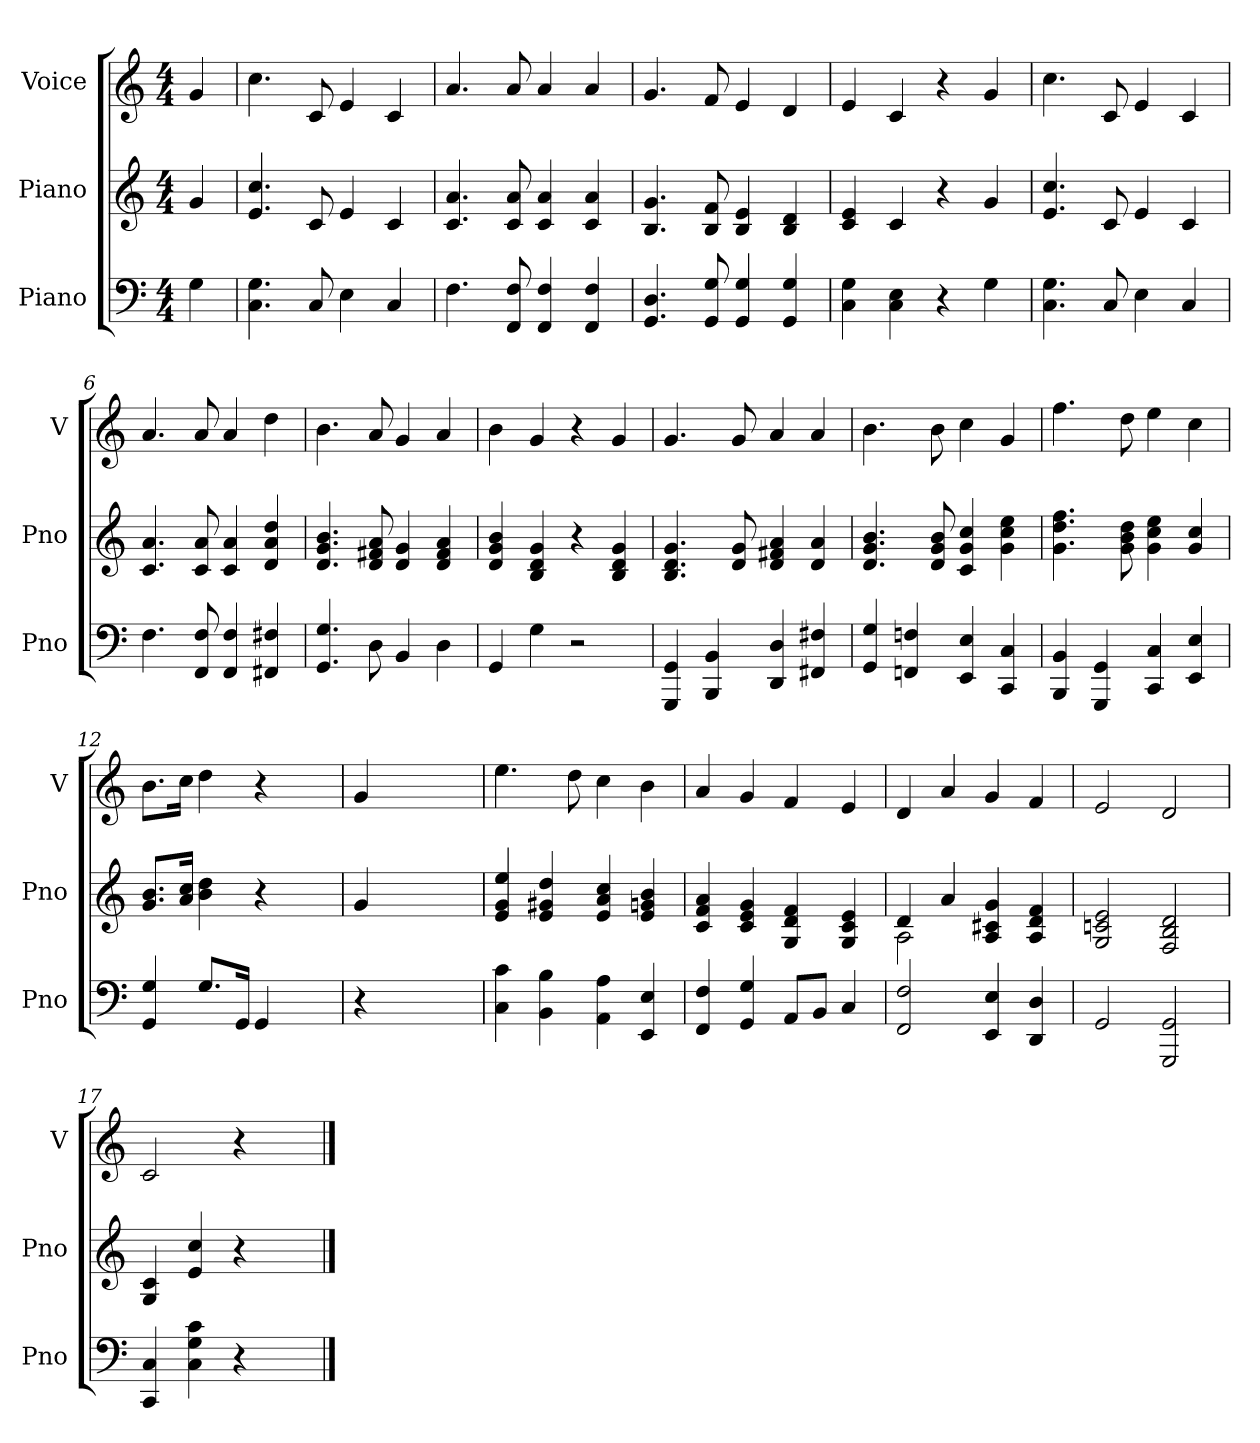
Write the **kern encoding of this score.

**kern	**kern	**kern
*part3	*part2	*part1
*staff3	*staff2	*staff1
*I"Piano	*I"Piano	*I"Voice
*I'Pno	*I'Pno	*I'V
*clefF4	*clefG2	*clefG2
*k[]	*k[]	*k[]
*M4/4	*M4/4	*M4/4
*MM120	*MM120	*MM120
=	=	=
4G\	4g/	4g/
=1	=1	=1
4.C\ 4.G\	4.e/ 4.cc/	4.cc\
8C/	8c/	8c/
4E\	4e/	4e/
4C/	4c/	4c/
=2	=2	=2
4.F\	4.c/ 4.a/	4.a/
8FF/ 8F/	8c/ 8a/	8a/
4FF/ 4F/	4c/ 4a/	4a/
4FF/ 4F/	4c/ 4a/	4a/
=3	=3	=3
4.GG/ 4.D/	4.B/ 4.g/	4.g/
8GG/ 8G/	8B/ 8f/	8f/
4GG/ 4G/	4B/ 4e/	4e/
4GG/ 4G/	4B/ 4d/	4d/
=4	=4	=4
4C\ 4G\	4c/ 4e/	4e/
4C\ 4E\	4c/	4c/
4r	4r	4r
4G\	4g/	4g/
=5	=5	=5
4.C\ 4.G\	4.e/ 4.cc/	4.cc\
8C/	8c/	8c/
4E\	4e/	4e/
4C/	4c/	4c/
!!LO:LB:g=z
=6	=6	=6
4.F\	4.c/ 4.a/	4.a/
8FF/ 8F/	8c/ 8a/	8a/
4FF/ 4F/	4c/ 4a/	4a/
4FF#X/ 4F#X/	4d/ 4a/ 4dd/	4dd\
=7	=7	=7
4.GG/ 4.G/	4.d/ 4.g/ 4.b/	4.b\
8D\	8d/ 8f#X/ 8a/	8a/
4BB/	4d/ 4g/	4g/
4D\	4d/ 4f#/ 4a/	4a/
=8	=8	=8
4GG/	4d/ 4g/ 4b/	4b\
4G\	4B/ 4d/ 4g/	4g/
2r	4r	4r
.	4B/ 4d/ 4g/	4g/
=9	=9	=9
4GGG/ 4GG/	4.B/ 4.d/ 4.g/	4.g/
4BBB/ 4BB/	.	.
.	8d/ 8g/	8g/
4DD/ 4D/	4d/ 4f#X/ 4a/	4a/
4FF#X/ 4F#X/	4d/ 4a/	4a/
=10	=10	=10
4GG/ 4G/	4.d/ 4.g/ 4.b/	4.b\
4FFn/ 4Fn/	.	.
.	8d/ 8g/ 8b/	8b\
4EE/ 4E/	4c/ 4g/ 4cc/	4cc\
4CC/ 4C/	4g\ 4cc\ 4ee\	4g/
!!LO:LB:g=z
=11	=11	=11
4BBB/ 4BB/	4.g\ 4.dd\ 4.ff\	4.ff\
4GGG/ 4GG/	.	.
.	8g\ 8b\ 8dd\	8dd\
4CC/ 4C/	4g\ 4cc\ 4ee\	4ee\
4EE/ 4E/	4g/ 4cc/	4cc\
=12	=12	=12
4GG/ 4G/	8.g/ 8.b/L	8.b\L
.	16a/ 16cc/Jk	16cc\Jk
8.G/L	4b\ 4dd\	4dd\
16GG/Jk	.	.
4GG/	4r	4r
4ryy	4ryy	4ryy
=!|	=!|	=!|
4r	4g/	4g/
2.ryy	2.ryy	2.ryy
=13	=13	=13
4C\ 4c\	4e/ 4g/ 4ee/	4.ee\
4BB\ 4B\	4e/ 4g#X/ 4dd/	.
.	.	8dd\
4AA\ 4A\	4e/ 4a/ 4cc/	4cc\
4EE/ 4E/	4e/ 4gn/ 4b/	4b\
=14	=14	=14
4FF/ 4F/	4c/ 4f/ 4a/	4a/
4GG/ 4G/	4c/ 4e/ 4g/	4g/
8AA/L	4G/ 4d/ 4f/	4f/
8BB/J	.	.
4C/	4G/ 4c/ 4e/	4e/
!!LO:LB:g=z
=15	=15	=15
*	*^	*
2FF/ 2F/	4d/	2A\	4d/
.	4a/	.	4a/
4EE/ 4E/	4A/ 4c#X/ 4g/	2ryy	4g/
4DD/ 4D/	4A/ 4d/ 4f/	.	4f/
*	*v	*v	*
=16	=16	=16
2GG/	2G/ 2cn/ 2e/	2e/
2GGG/ 2GG/	2F/ 2B/ 2d/	2d/
=17	=17	=17
4CC/ 4C/	4G/ 4c/	2c/
4C\ 4G\ 4c\	4e/ 4cc/	.
4r	4r	4r
4ryy	4ryy	4ryy
==	==	==
*-	*-	*-
